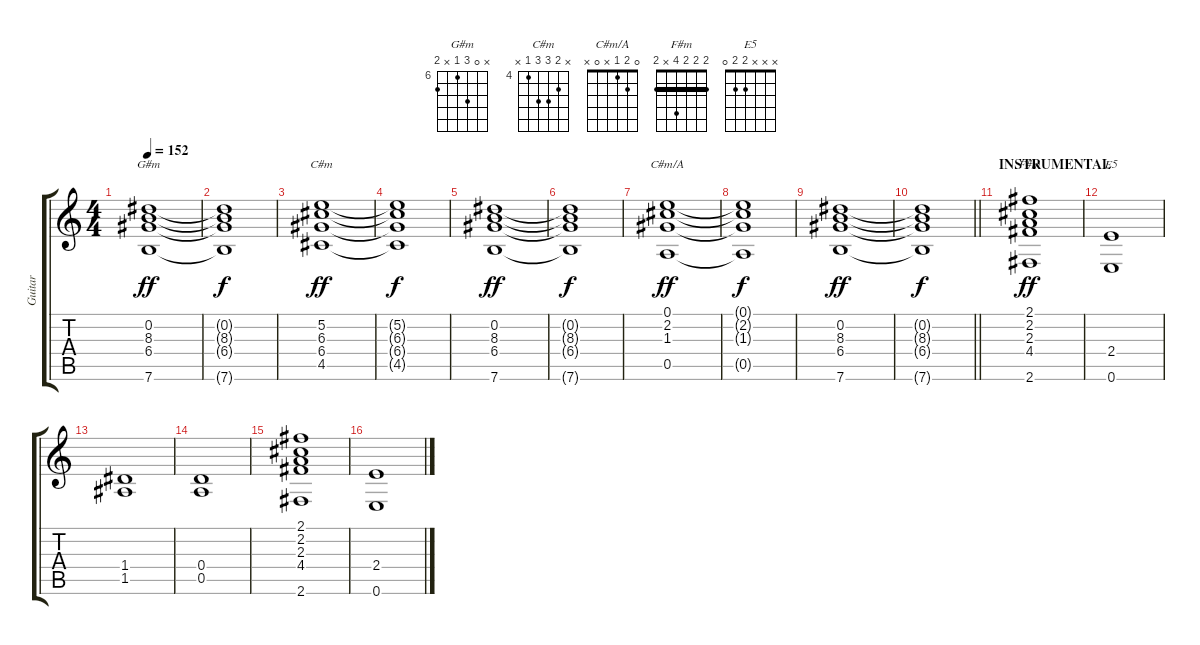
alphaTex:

\track ("Guitar" "Guitar") {instrument electricguitarclean}
\staff {score tabs}
\tuning (E4 B3 G3 D3 A2 E2) {hide}
\chord ("G#m" x 0 8 6 x 7) {firstfret 6}
\chord ("C#m" x 5 6 6 4 x) {firstfret 4}
\chord ("C#m/A" 0 2 1 x 0 x)
\chord ("F#m" 2 2 2 4 x 2) {barre 2}
\chord ("E5" x x x 2 2 0)
\ts (4 4)
\tempo 152
\clef g2
\ks c
(0.2 8.3 6.4 7.6).1{ch "G#m" dy ff} |
(0.2{t} 8.3{t} 6.4{t} 7.6{t}).1{dy f} |
(5.2 6.3 6.4 4.5).1{ch "C#m" dy ff} |
(5.2{t} 6.3{t} 6.4{t} 4.5{t}).1{dy f} |
(0.2 8.3 6.4 7.6).1{dy ff} |
(0.2{t} 8.3{t} 6.4{t} 7.6{t}).1{dy f} |
(0.1 2.2 1.3 0.5).1{ch "C#m/A" dy ff} |
(0.1{t} 2.2{t} 1.3{t} 0.5{t}).1{dy f} |
(0.2 8.3 6.4 7.6).1{dy ff} |
\barLineRight lightlight
(0.2{t} 8.3{t} 6.4{t} 7.6{t}).1{dy f} |
\section ("" "INSTRUMENTAL")
(2.1 2.2 2.3 4.4 2.6).1{ch "F#m" dy ff} |
(2.4 0.6).1{ch "E5"} |
(1.4 1.5).1 |
(0.4 0.5).1 |
(2.1 2.2 2.3 4.4 2.6).1 |
(2.4 0.6).1
